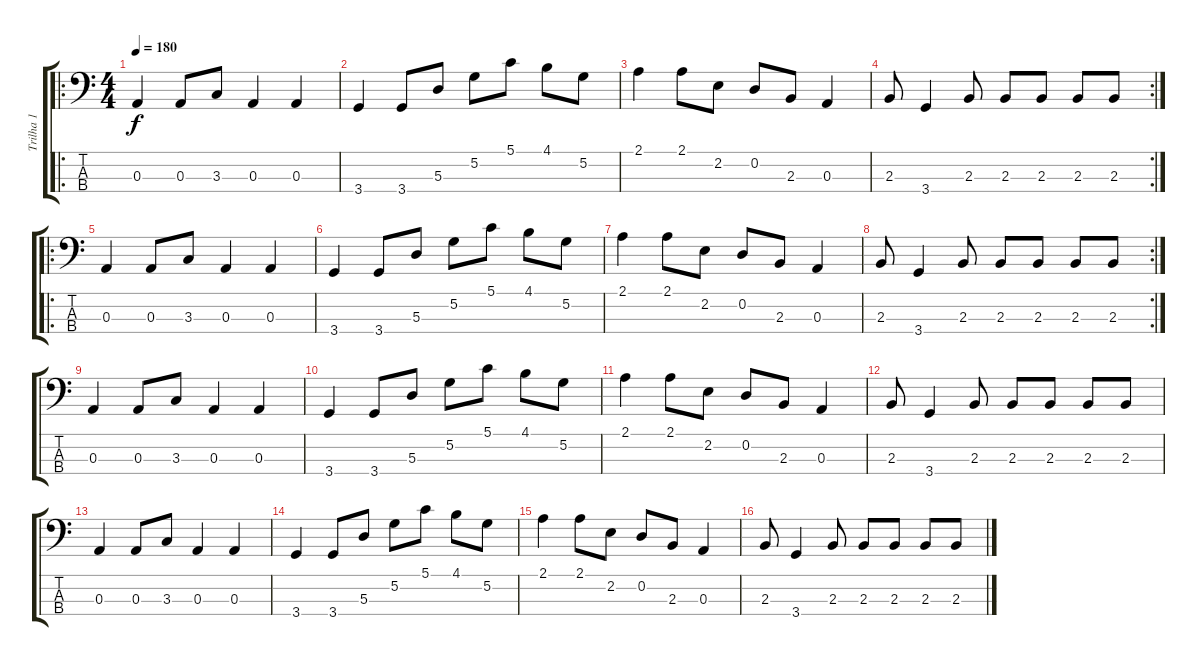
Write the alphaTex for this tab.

\track ("Trilha 1" "Trilha 1") {instrument electricbasspick}
\staff {score tabs}
\tuning (G2 D2 A1 E1) {hide}
\ro
\ts (4 4)
\tempo 180
\clef f4
\ks c
0.3.4{dy f instrument electricbasspick} 0.3.8 3.3.8 0.3.4 0.3.4 |
3.4.4 3.4.8 5.3.8 5.2.8 5.1.8 4.1.8 5.2.8 |
2.1.4 2.1.8 2.2.8 0.2.8 2.3.8 0.3.4 |
\rc 2
2.3.8 3.4.4 2.3.8 2.3.8 2.3.8 2.3.8 2.3.8 |
\ro
0.3.4 0.3.8 3.3.8 0.3.4 0.3.4 |
3.4.4 3.4.8 5.3.8 5.2.8 5.1.8 4.1.8 5.2.8 |
2.1.4 2.1.8 2.2.8 0.2.8 2.3.8 0.3.4 |
\rc 2
2.3.8 3.4.4 2.3.8 2.3.8 2.3.8 2.3.8 2.3.8 |
0.3.4 0.3.8 3.3.8 0.3.4 0.3.4 |
3.4.4 3.4.8 5.3.8 5.2.8 5.1.8 4.1.8 5.2.8 |
2.1.4 2.1.8 2.2.8 0.2.8 2.3.8 0.3.4 |
2.3.8 3.4.4 2.3.8 2.3.8 2.3.8 2.3.8 2.3.8 |
0.3.4 0.3.8 3.3.8 0.3.4 0.3.4 |
3.4.4 3.4.8 5.3.8 5.2.8 5.1.8 4.1.8 5.2.8 |
2.1.4 2.1.8 2.2.8 0.2.8 2.3.8 0.3.4 |
2.3.8 3.4.4 2.3.8 2.3.8 2.3.8 2.3.8 2.3.8
